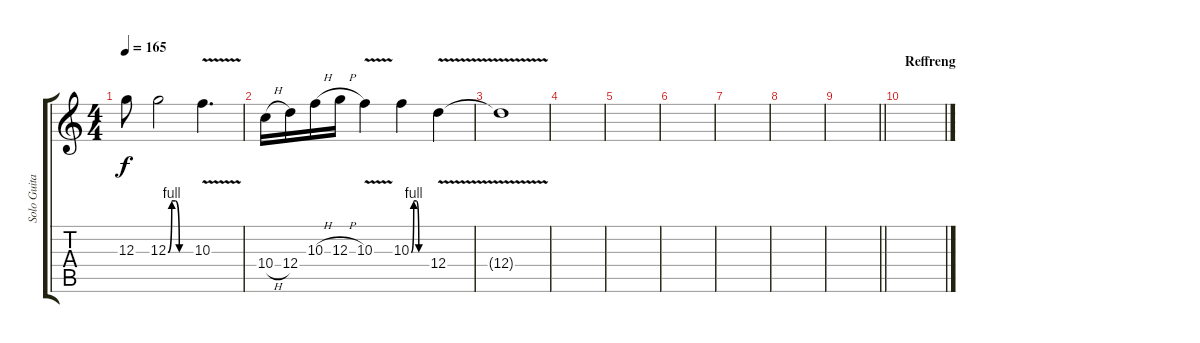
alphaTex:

\track ("Solo Guitar" "Solo Guita") {instrument distortionguitar}
\staff {score tabs}
\tuning (E4 B3 G3 D3 A2 E2) {hide}
\ts (4 4)
\tempo 165
\clef g2
\ks c
12.3.8{dy f} 12.3{be (custom 0 0 10 4 20 4 30 0 60 0)}.2 10.3{v}.4{d} |
10.4{h}.16 12.4.16 10.3{h}.16 12.3{h}.16 10.3{v}.4 10.3{be (custom 0 0 10 4 20 4 30 0 60 0)}.4 12.4{v}.4 |
12.4{t}.1 |
|
|
|
|
|
\barLineRight lightlight
|
\section ("" "Reffreng")
